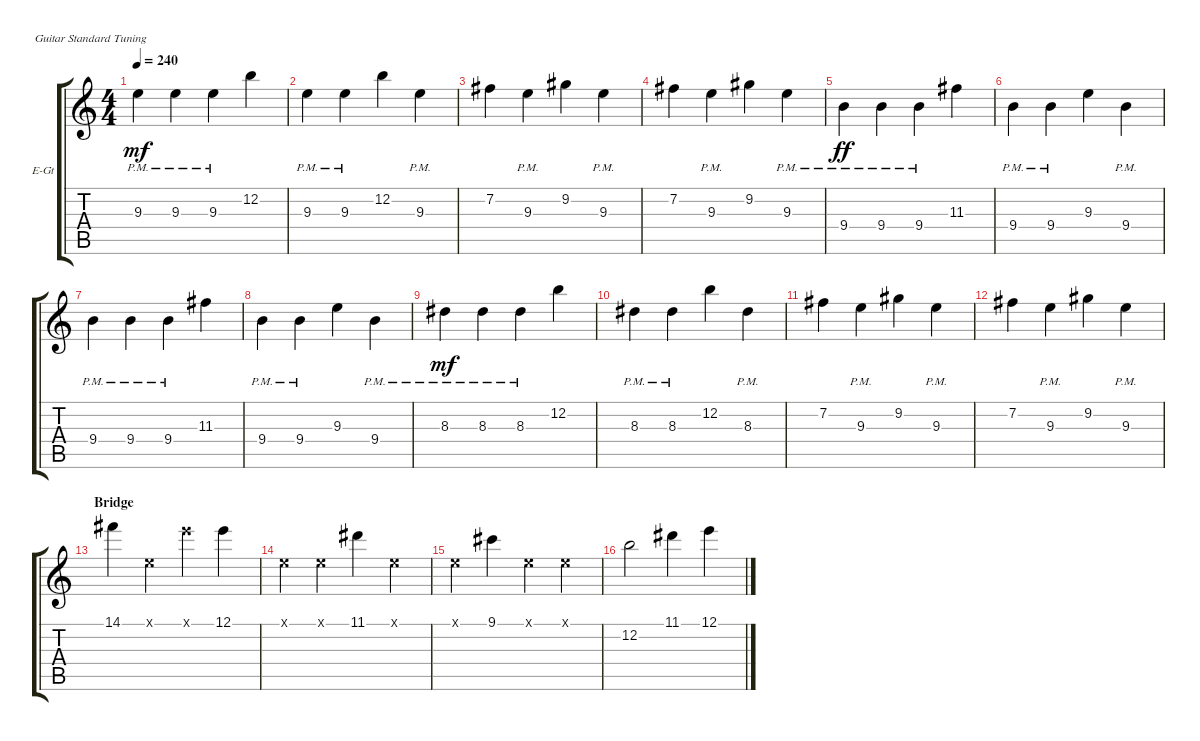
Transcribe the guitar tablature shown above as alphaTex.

\defaultSystemsLayout 4
\bracketExtendMode groupsimilarinstruments
\firstSystemTrackNameOrientation horizontal
\otherSystemsTrackNameOrientation horizontal
\track ("Lead Guitar" "E-Gt") {instrument overdrivenguitar}
\staff {score tabs}
\tuning (E4 B3 G3 D3 A2 E2)
\ts (4 4)
\tempo 240
\clef g2
\ks c
9.3{pm}.4{dy mf} 9.3{pm}.4 9.3{pm}.4 12.2.4 |
9.3{pm}.4 9.3{pm}.4 12.2.4 9.3{pm}.4 |
7.2.4 9.3{pm}.4 9.2.4 9.3{pm}.4 |
7.2.4 9.3{pm}.4 9.2.4 9.3{pm}.4 |
9.4{pm}.4{dy ff} 9.4{pm}.4 9.4{pm}.4 11.3.4 |
9.4{pm}.4 9.4{pm}.4 9.3.4 9.4{pm}.4 |
9.4{pm}.4 9.4{pm}.4 9.4{pm}.4 11.3.4 |
9.4{pm}.4 9.4{pm}.4 9.3.4 9.4{pm}.4 |
8.3{pm}.4{dy mf} 8.3{pm}.4 8.3{pm}.4 12.2.4 |
8.3{pm}.4 8.3{pm}.4 12.2.4 8.3{pm}.4 |
7.2.4 9.3{pm}.4 9.2.4 9.3{pm}.4 |
7.2.4 9.3{pm}.4 9.2.4 9.3{pm}.4 |
\section ("" "Bridge")
14.1.4 0.1{x}.4 12.1{x}.4 12.1.4 |
0.1{x}.4 0.1{x}.4 11.1.4 0.1{x}.4 |
0.1{x}.4 9.1.4 0.1{x}.4 0.1{x}.4 |
12.2.2 11.1.4 12.1.4
